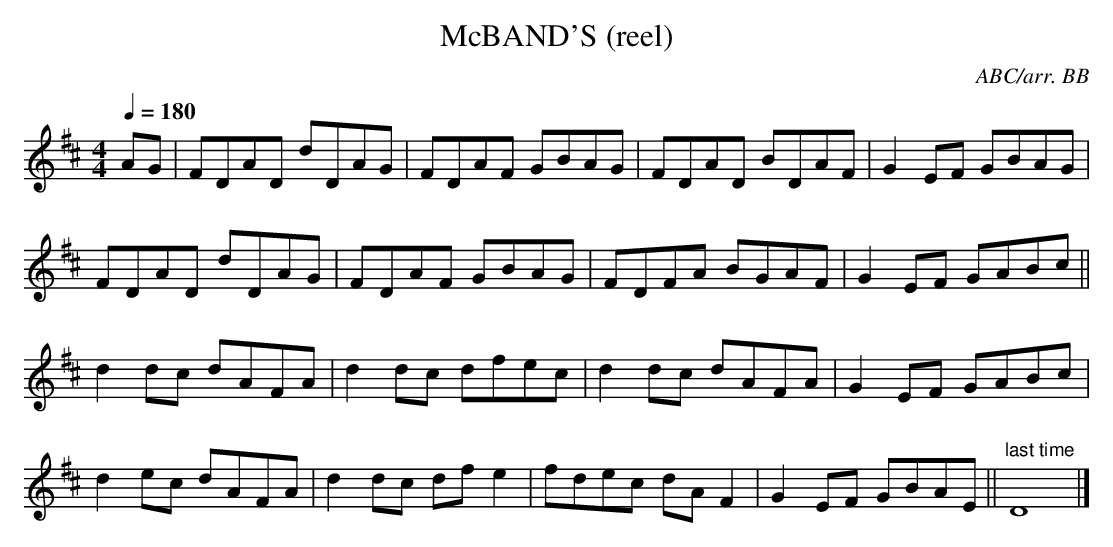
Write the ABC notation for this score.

X:1
T:McBAND'S (reel)
C:ABC/arr. BB
Q:1/4=180
L:1/8
M:4/4
K:D
AG|FDAD dDAG|FDAF GBAG|FDAD BDAF|G2EF GBAG|
FDAD dDAG|FDAF GBAG|FDFA BGAF|G2EF GABc||
d2dc dAFA|d2 dc dfec|d2 dc dAFA|G2EF GABc|
d2ec dAFA|d2 dc df e2|fdec dA F2|G2EF GBAE||\
"last time"D8|]
